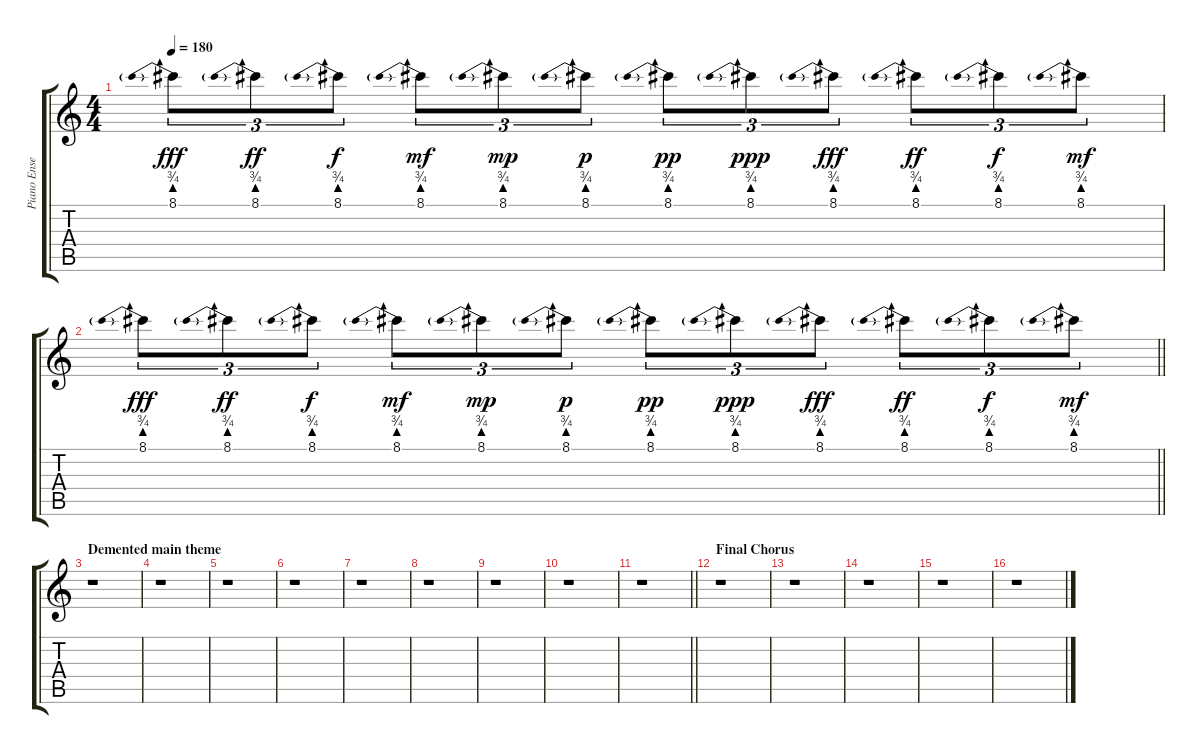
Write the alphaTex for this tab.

\track ("Piano Ensemble" "Piano Ense") {instrument acousticgrandpiano}
\staff {score tabs}
\tuning (E5 B4 G4 D4 A3 E3) {hide}
\ts (4 4)
\tempo 180
\clef g2
\ks c
8.1{be (prebend 0 3 60 3)}.8{tu (3 2) dy fff} 8.1{be (prebend 0 3 60 3)}.8{tu (3 2) dy ff} 8.1{be (prebend 0 3 60 3)}.8{tu (3 2) dy f} 8.1{be (prebend 0 3 60 3)}.8{tu (3 2) dy mf} 8.1{be (prebend 0 3 60 3)}.8{tu (3 2) dy mp} 8.1{be (prebend 0 3 60 3)}.8{tu (3 2) dy p} 8.1{be (prebend 0 3 60 3)}.8{tu (3 2) dy pp} 8.1{be (prebend 0 3 60 3)}.8{tu (3 2) dy ppp} 8.1{be (prebend 0 3 60 3)}.8{tu (3 2) dy fff} 8.1{be (prebend 0 3 60 3)}.8{tu (3 2) dy ff} 8.1{be (prebend 0 3 60 3)}.8{tu (3 2) dy f} 8.1{be (prebend 0 3 60 3)}.8{tu (3 2) dy mf} |
\barLineRight lightlight
8.1{be (prebend 0 3 60 3)}.8{tu (3 2) dy fff} 8.1{be (prebend 0 3 60 3)}.8{tu (3 2) dy ff} 8.1{be (prebend 0 3 60 3)}.8{tu (3 2) dy f} 8.1{be (prebend 0 3 60 3)}.8{tu (3 2) dy mf} 8.1{be (prebend 0 3 60 3)}.8{tu (3 2) dy mp} 8.1{be (prebend 0 3 60 3)}.8{tu (3 2) dy p} 8.1{be (prebend 0 3 60 3)}.8{tu (3 2) dy pp} 8.1{be (prebend 0 3 60 3)}.8{tu (3 2) dy ppp} 8.1{be (prebend 0 3 60 3)}.8{tu (3 2) dy fff} 8.1{be (prebend 0 3 60 3)}.8{tu (3 2) dy ff} 8.1{be (prebend 0 3 60 3)}.8{tu (3 2) dy f} 8.1{be (prebend 0 3 60 3)}.8{tu (3 2) dy mf} |
\section ("" "Demented main theme")
r.1 |
r.1 |
r.1 |
r.1 |
r.1 |
r.1 |
r.1 |
r.1 |
\barLineRight lightlight
r.1 |
\section ("" "Final Chorus")
r.1 |
r.1 |
r.1 |
r.1 |
r.1
